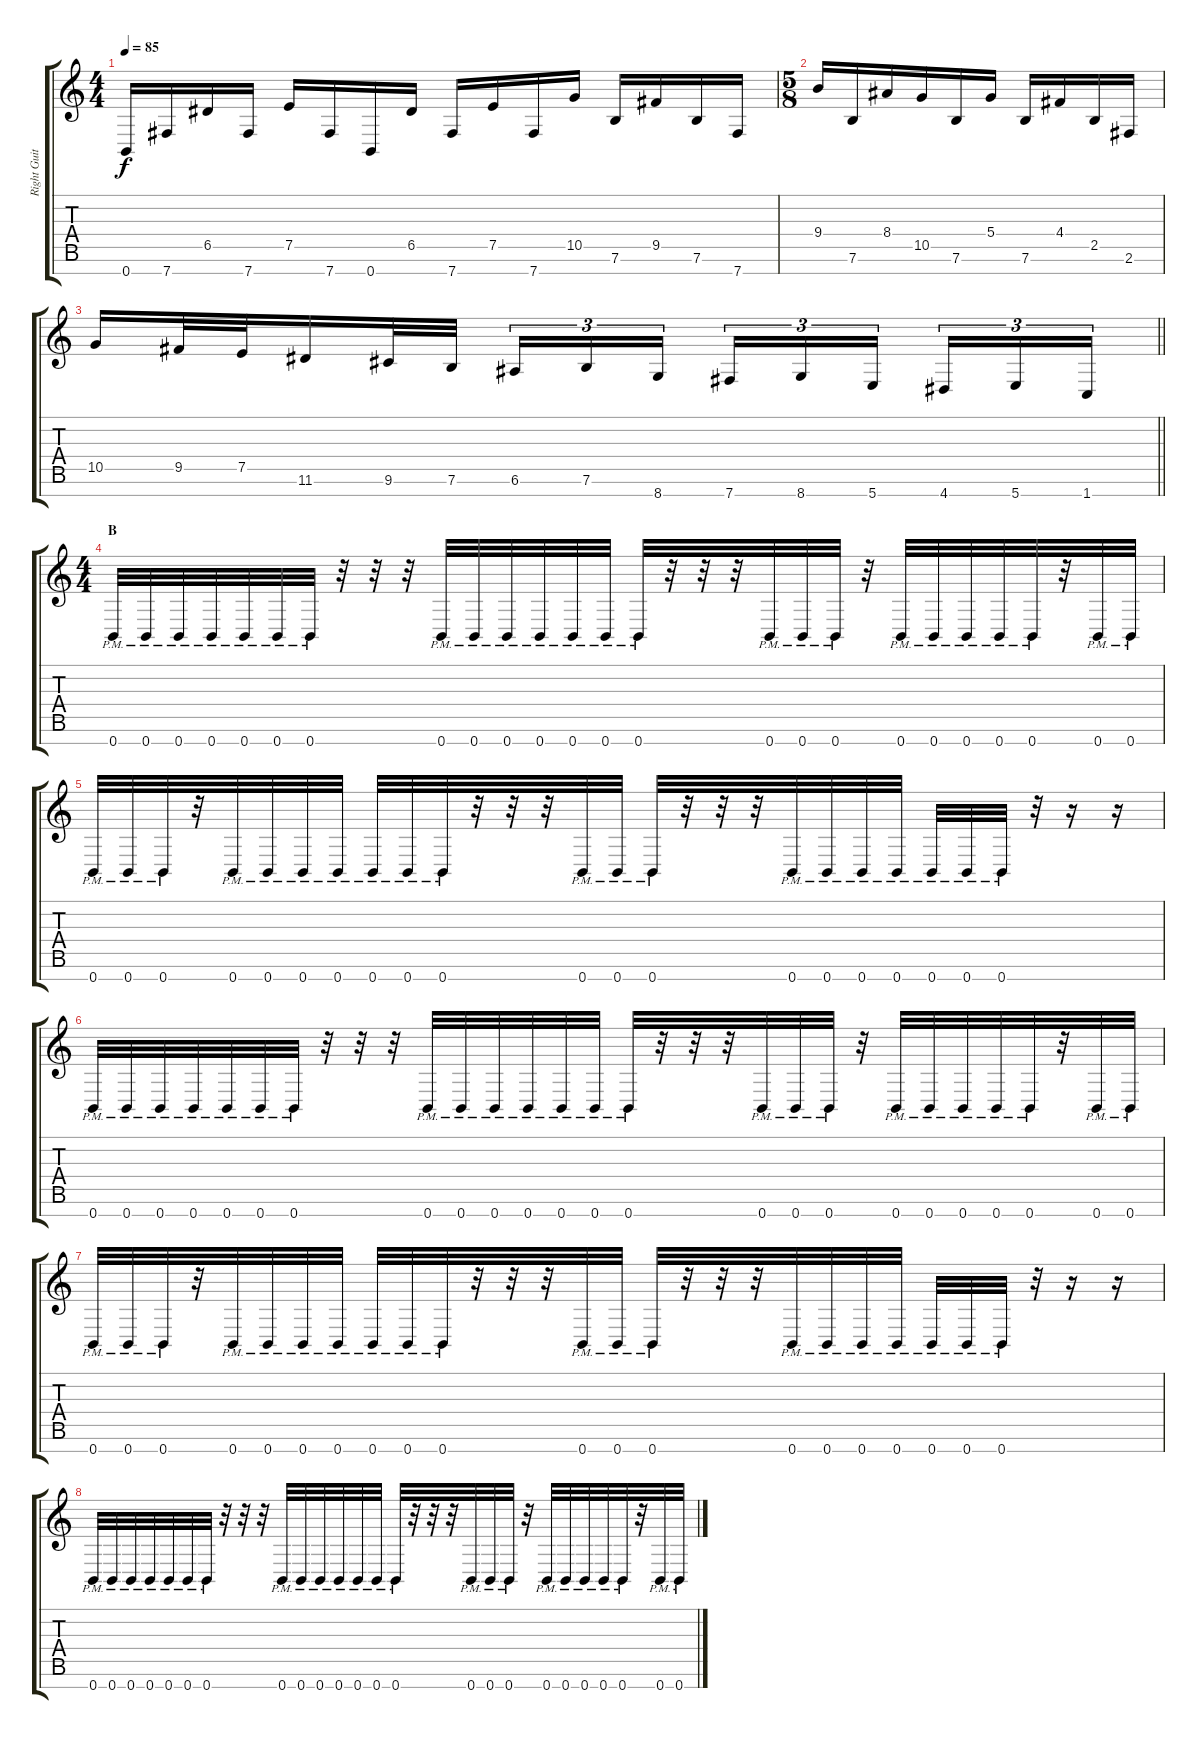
\track ("Right Guitar" "Right Guit") {instrument overdrivenguitar}
\staff {score tabs}
\tuning (E4 B3 G3 D3 A2 E2 B1) {hide}
\ts (4 4)
\tempo 85
\clef g2
\ks c
0.7.16{dy f} 7.7.16 6.5.16 7.7.16 7.5.16 7.7.16 0.7.16 6.5.16 7.7.16 7.5.16 7.7.16 10.5.16 7.6.16 9.5.16 7.6.16 7.7.16 |
\ts (5 8)
9.4.16 7.6.16 8.4.16 10.5.16 7.6.16 5.4.16 7.6.16 4.4.16 2.5.16 2.6.16 |
\barLineRight lightlight
10.5.16 9.5.32 7.5.32 11.6.16 9.6.32 7.6.32 6.6.16{tu (3 2)} 7.6.16{tu (3 2)} 8.7.16{tu (3 2)} 7.7.16{tu (3 2)} 8.7.16{tu (3 2)} 5.7.16{tu (3 2)} 4.7.16{tu (3 2)} 5.7.16{tu (3 2)} 1.7.16{tu (3 2)} |
\ts (4 4)
\section ("" "B")
0.7{pm}.32 0.7{pm}.32 0.7{pm}.32 0.7{pm}.32 0.7{pm}.32 0.7{pm}.32 0.7{pm}.32 r.32 r.32 r.32 0.7{pm}.32 0.7{pm}.32 0.7{pm}.32 0.7{pm}.32 0.7{pm}.32 0.7{pm}.32 0.7{pm}.32 r.32 r.32 r.32 0.7{pm}.32 0.7{pm}.32 0.7{pm}.32 r.32 0.7{pm}.32 0.7{pm}.32 0.7{pm}.32 0.7{pm}.32 0.7{pm}.32 r.32 0.7{pm}.32 0.7{pm}.32 |
0.7{pm}.32 0.7{pm}.32 0.7{pm}.32 r.32 0.7{pm}.32 0.7{pm}.32 0.7{pm}.32 0.7{pm}.32 0.7{pm}.32 0.7{pm}.32 0.7{pm}.32 r.32 r.32 r.32 0.7{pm}.32 0.7{pm}.32 0.7{pm}.32 r.32 r.32 r.32 0.7{pm}.32 0.7{pm}.32 0.7{pm}.32 0.7{pm}.32 0.7{pm}.32 0.7{pm}.32 0.7{pm}.32 r.32 r.16 r.16 |
0.7{pm}.32 0.7{pm}.32 0.7{pm}.32 0.7{pm}.32 0.7{pm}.32 0.7{pm}.32 0.7{pm}.32 r.32 r.32 r.32 0.7{pm}.32 0.7{pm}.32 0.7{pm}.32 0.7{pm}.32 0.7{pm}.32 0.7{pm}.32 0.7{pm}.32 r.32 r.32 r.32 0.7{pm}.32 0.7{pm}.32 0.7{pm}.32 r.32 0.7{pm}.32 0.7{pm}.32 0.7{pm}.32 0.7{pm}.32 0.7{pm}.32 r.32 0.7{pm}.32 0.7{pm}.32 |
0.7{pm}.32 0.7{pm}.32 0.7{pm}.32 r.32 0.7{pm}.32 0.7{pm}.32 0.7{pm}.32 0.7{pm}.32 0.7{pm}.32 0.7{pm}.32 0.7{pm}.32 r.32 r.32 r.32 0.7{pm}.32 0.7{pm}.32 0.7{pm}.32 r.32 r.32 r.32 0.7{pm}.32 0.7{pm}.32 0.7{pm}.32 0.7{pm}.32 0.7{pm}.32 0.7{pm}.32 0.7{pm}.32 r.32 r.16 r.16 |
0.7{pm}.32 0.7{pm}.32 0.7{pm}.32 0.7{pm}.32 0.7{pm}.32 0.7{pm}.32 0.7{pm}.32 r.32 r.32 r.32 0.7{pm}.32 0.7{pm}.32 0.7{pm}.32 0.7{pm}.32 0.7{pm}.32 0.7{pm}.32 0.7{pm}.32 r.32 r.32 r.32 0.7{pm}.32 0.7{pm}.32 0.7{pm}.32 r.32 0.7{pm}.32 0.7{pm}.32 0.7{pm}.32 0.7{pm}.32 0.7{pm}.32 r.32 0.7{pm}.32 0.7{pm}.32
